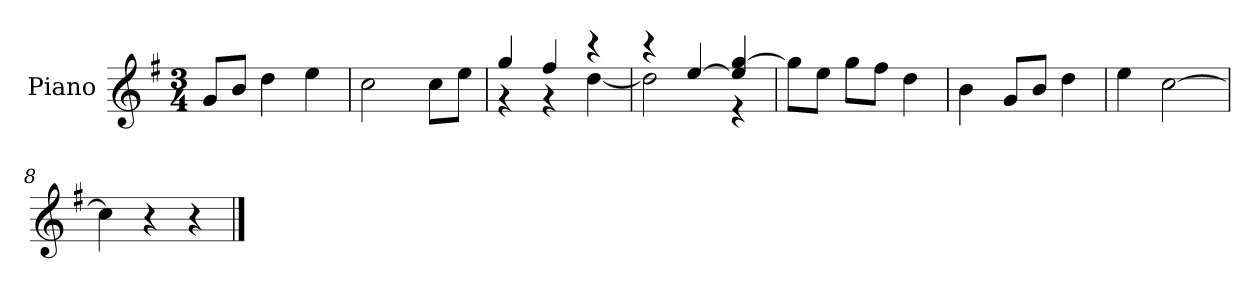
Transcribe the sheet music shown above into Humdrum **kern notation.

**kern
*part1
*staff1
*I"Piano
*I'P-no
*clefG2
*k[f#]
*M3/4
*MM178
=1
8g/L
8b/J
4dd\
4ee\
=2
2cc\
8cc\L
8ee\J
=3
*^
4gg/	4r
4ff#/	4r
4r	[4dd\
=4	=4
4r	2dd\]
[4ee/	.
4ee/] [4gg/	4r
*v	*v
=5
8gg\L]
8ee\J
8gg\L
8ff#\J
4dd\
=6
4b\
8g/L
8b/J
4dd\
=7
4ee\
[2cc\
=8
4cc\]
4r
4r
==
*-
